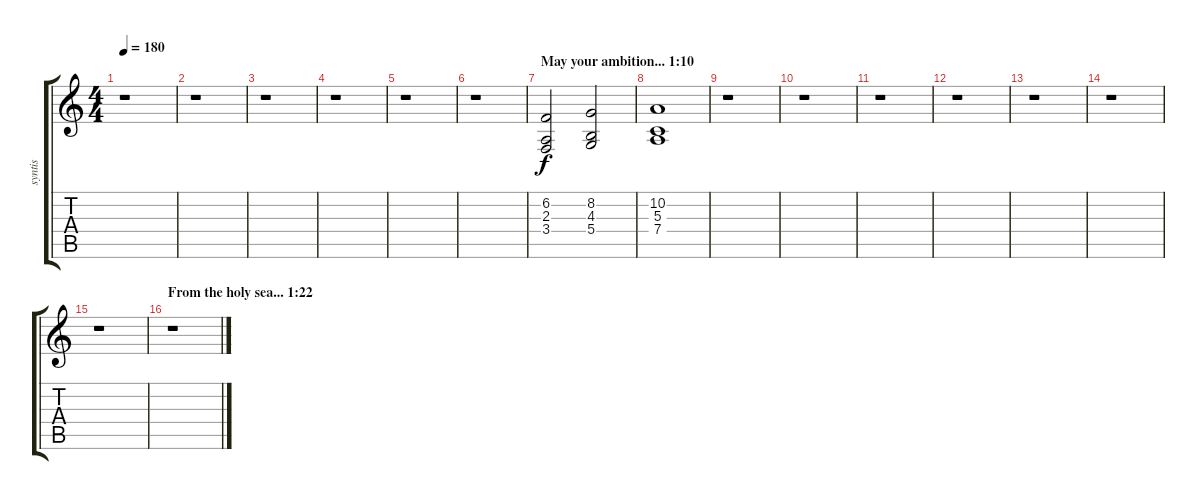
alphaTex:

\track ("syntis" "syntis") {instrument harpsichord}
\staff {score tabs}
\tuning (E4 B3 G3 D3 A2 E2) {hide}
\ts (4 4)
\tempo 180
\clef g2
\ks c
r.1{dy f} |
r.1 |
r.1 |
r.1 |
r.1 |
r.1 |
\section ("" "May your ambition... 1:10")
(6.2 2.3 3.4).2{instrument choiraahs} (8.2 4.3 5.4).2 |
(10.2 5.3 7.4).1 |
r.1 |
r.1 |
r.1 |
r.1 |
r.1 |
r.1 |
r.1 |
\section ("" "From the holy sea... 1:22")
r.1
